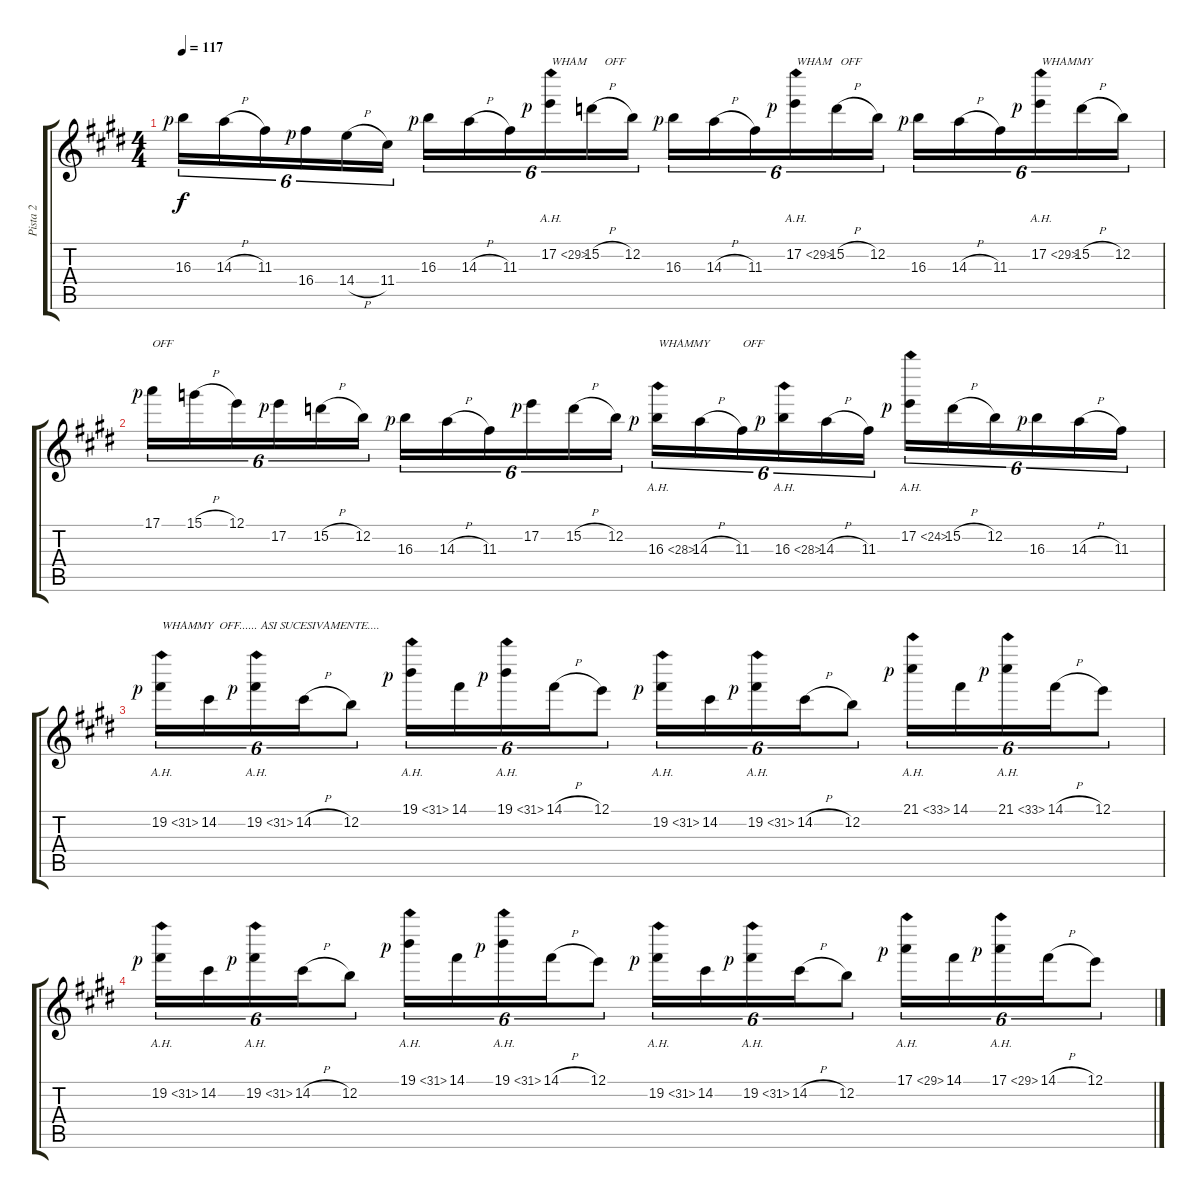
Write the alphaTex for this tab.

\track ("Pista 2" "Pista 2") {instrument distortionguitar}
\staff {score tabs}
\tuning (E4 B3 G3 D3 A2 E2) {hide}
\ts (4 4)
\tempo 117
\clef g2
\ks e
16.3{rf 1}.16{tu (6 4) dy f} 14.3{h}.16{tu (6 4)} 11.3.16{tu (6 4)} 16.4{rf 1}.16{tu (6 4)} 14.4{h}.16{tu (6 4)} 11.4.16{tu (6 4)} 16.3{rf 1}.16{tu (6 4)} 14.3{h}.16{tu (6 4)} 11.3.16{tu (6 4)} 17.2{ah 12 rf 1}.16{tu (6 4) txt "WHAM      OFF"} 15.2{h}.16{tu (6 4)} 12.2.16{tu (6 4)} 16.3{rf 1}.16{tu (6 4)} 14.3{h}.16{tu (6 4)} 11.3.16{tu (6 4)} 17.2{ah 12 rf 1}.16{tu (6 4) txt "WHAM   OFF"} 15.2{h}.16{tu (6 4)} 12.2.16{tu (6 4)} 16.3{rf 1}.16{tu (6 4)} 14.3{h}.16{tu (6 4)} 11.3.16{tu (6 4)} 17.2{ah 12 rf 1}.16{tu (6 4) txt "WHAMMY"} 15.2{h}.16{tu (6 4)} 12.2.16{tu (6 4)} |
17.1{rf 1}.16{tu (6 4) txt "OFF"} 15.1{h}.16{tu (6 4)} 12.1.16{tu (6 4)} 17.2{rf 1}.16{tu (6 4)} 15.2{h}.16{tu (6 4)} 12.2.16{tu (6 4)} 16.3{rf 1}.16{tu (6 4)} 14.3{h}.16{tu (6 4)} 11.3.16{tu (6 4)} 17.2{rf 1}.16{tu (6 4)} 15.2{h}.16{tu (6 4)} 12.2.16{tu (6 4)} 16.3{ah 12 rf 1}.16{tu (6 4) txt "WHAMMY           OFF"} 14.3{h}.16{tu (6 4)} 11.3.16{tu (6 4)} 16.3{ah 12 rf 1}.16{tu (6 4)} 14.3{h}.16{tu (6 4)} 11.3.16{tu (6 4)} 17.2{ah 7 rf 1}.16{tu (6 4)} 15.2{h}.16{tu (6 4)} 12.2.16{tu (6 4)} 16.3{rf 1}.16{tu (6 4)} 14.3{h}.16{tu (6 4)} 11.3.16{tu (6 4)} |
19.2{ah 12 rf 1}.16{tu (6 4) txt "WHAMMY  OFF...... ASI SUCESIVAMENTE...."} 14.2.16{tu (6 4)} 19.2{ah 12 rf 1}.16{tu (6 4)} 14.2{h}.16{tu (6 4)} 12.2.8{tu (6 4)} 19.1{ah 12 rf 1}.16{tu (6 4)} 14.1.16{tu (6 4)} 19.1{ah 12 rf 1}.16{tu (6 4)} 14.1{h}.16{tu (6 4)} 12.1.8{tu (6 4)} 19.2{ah 12 rf 1}.16{tu (6 4)} 14.2.16{tu (6 4)} 19.2{ah 12 rf 1}.16{tu (6 4)} 14.2{h}.16{tu (6 4)} 12.2.8{tu (6 4)} 21.1{ah 12 rf 1}.16{tu (6 4)} 14.1.16{tu (6 4)} 21.1{ah 12 rf 1}.16{tu (6 4)} 14.1{h}.16{tu (6 4)} 12.1.8{tu (6 4)} |
19.2{ah 12 rf 1}.16{tu (6 4)} 14.2.16{tu (6 4)} 19.2{ah 12 rf 1}.16{tu (6 4)} 14.2{h}.16{tu (6 4)} 12.2.8{tu (6 4)} 19.1{ah 12 rf 1}.16{tu (6 4)} 14.1.16{tu (6 4)} 19.1{ah 12 rf 1}.16{tu (6 4)} 14.1{h}.16{tu (6 4)} 12.1.8{tu (6 4)} 19.2{ah 12 rf 1}.16{tu (6 4)} 14.2.16{tu (6 4)} 19.2{ah 12 rf 1}.16{tu (6 4)} 14.2{h}.16{tu (6 4)} 12.2.8{tu (6 4)} 17.1{ah 12 rf 1}.16{tu (6 4)} 14.1.16{tu (6 4)} 17.1{ah 12 rf 1}.16{tu (6 4)} 14.1{h}.16{tu (6 4)} 12.1.8{tu (6 4)}
